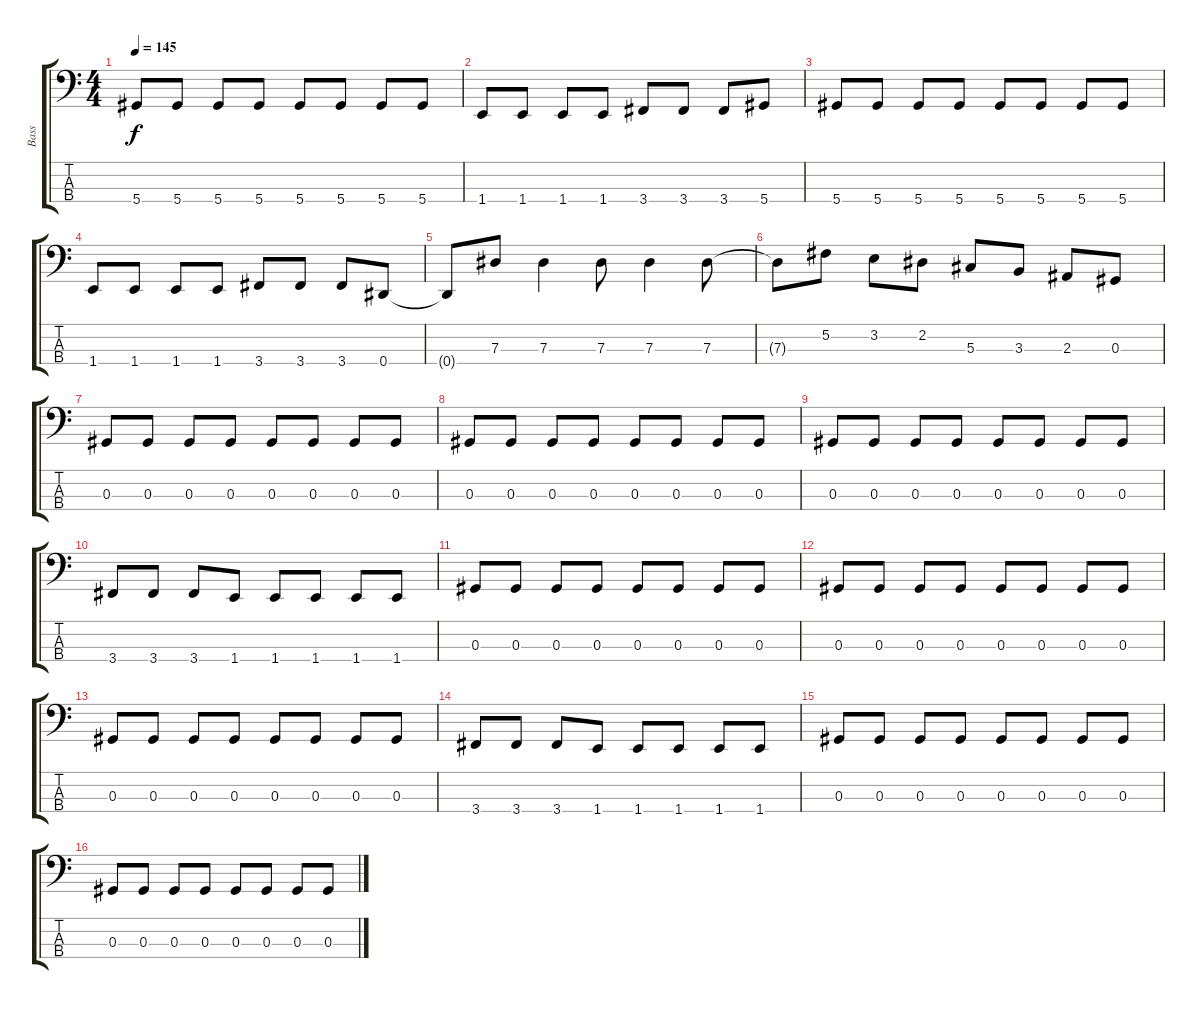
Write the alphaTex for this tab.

\track ("Bass" "Bass") {instrument electricbassfinger}
\staff {score tabs}
\tuning (Gb2 Db2 Ab1 Eb1) {hide}
\ts (4 4)
\tempo 145
\clef f4
\ks c
5.4.8{dy f} 5.4.8 5.4.8 5.4.8 5.4.8 5.4.8 5.4.8 5.4.8 |
1.4.8 1.4.8 1.4.8 1.4.8 3.4.8 3.4.8 3.4.8 5.4.8 |
5.4.8 5.4.8 5.4.8 5.4.8 5.4.8 5.4.8 5.4.8 5.4.8 |
1.4.8 1.4.8 1.4.8 1.4.8 3.4.8 3.4.8 3.4.8 0.4.8 |
0.4{t}.8 7.3.8 7.3.4 7.3.8 7.3.4 7.3.8 |
7.3{t}.8 5.2.8 3.2.8 2.2.8 5.3.8 3.3.8 2.3.8 0.3.8 |
0.3.8 0.3.8 0.3.8 0.3.8 0.3.8 0.3.8 0.3.8 0.3.8 |
0.3.8 0.3.8 0.3.8 0.3.8 0.3.8 0.3.8 0.3.8 0.3.8 |
0.3.8 0.3.8 0.3.8 0.3.8 0.3.8 0.3.8 0.3.8 0.3.8 |
3.4.8 3.4.8 3.4.8 1.4.8 1.4.8 1.4.8 1.4.8 1.4.8 |
0.3.8 0.3.8 0.3.8 0.3.8 0.3.8 0.3.8 0.3.8 0.3.8 |
0.3.8 0.3.8 0.3.8 0.3.8 0.3.8 0.3.8 0.3.8 0.3.8 |
0.3.8 0.3.8 0.3.8 0.3.8 0.3.8 0.3.8 0.3.8 0.3.8 |
3.4.8 3.4.8 3.4.8 1.4.8 1.4.8 1.4.8 1.4.8 1.4.8 |
0.3.8 0.3.8 0.3.8 0.3.8 0.3.8 0.3.8 0.3.8 0.3.8 |
0.3.8 0.3.8 0.3.8 0.3.8 0.3.8 0.3.8 0.3.8 0.3.8
